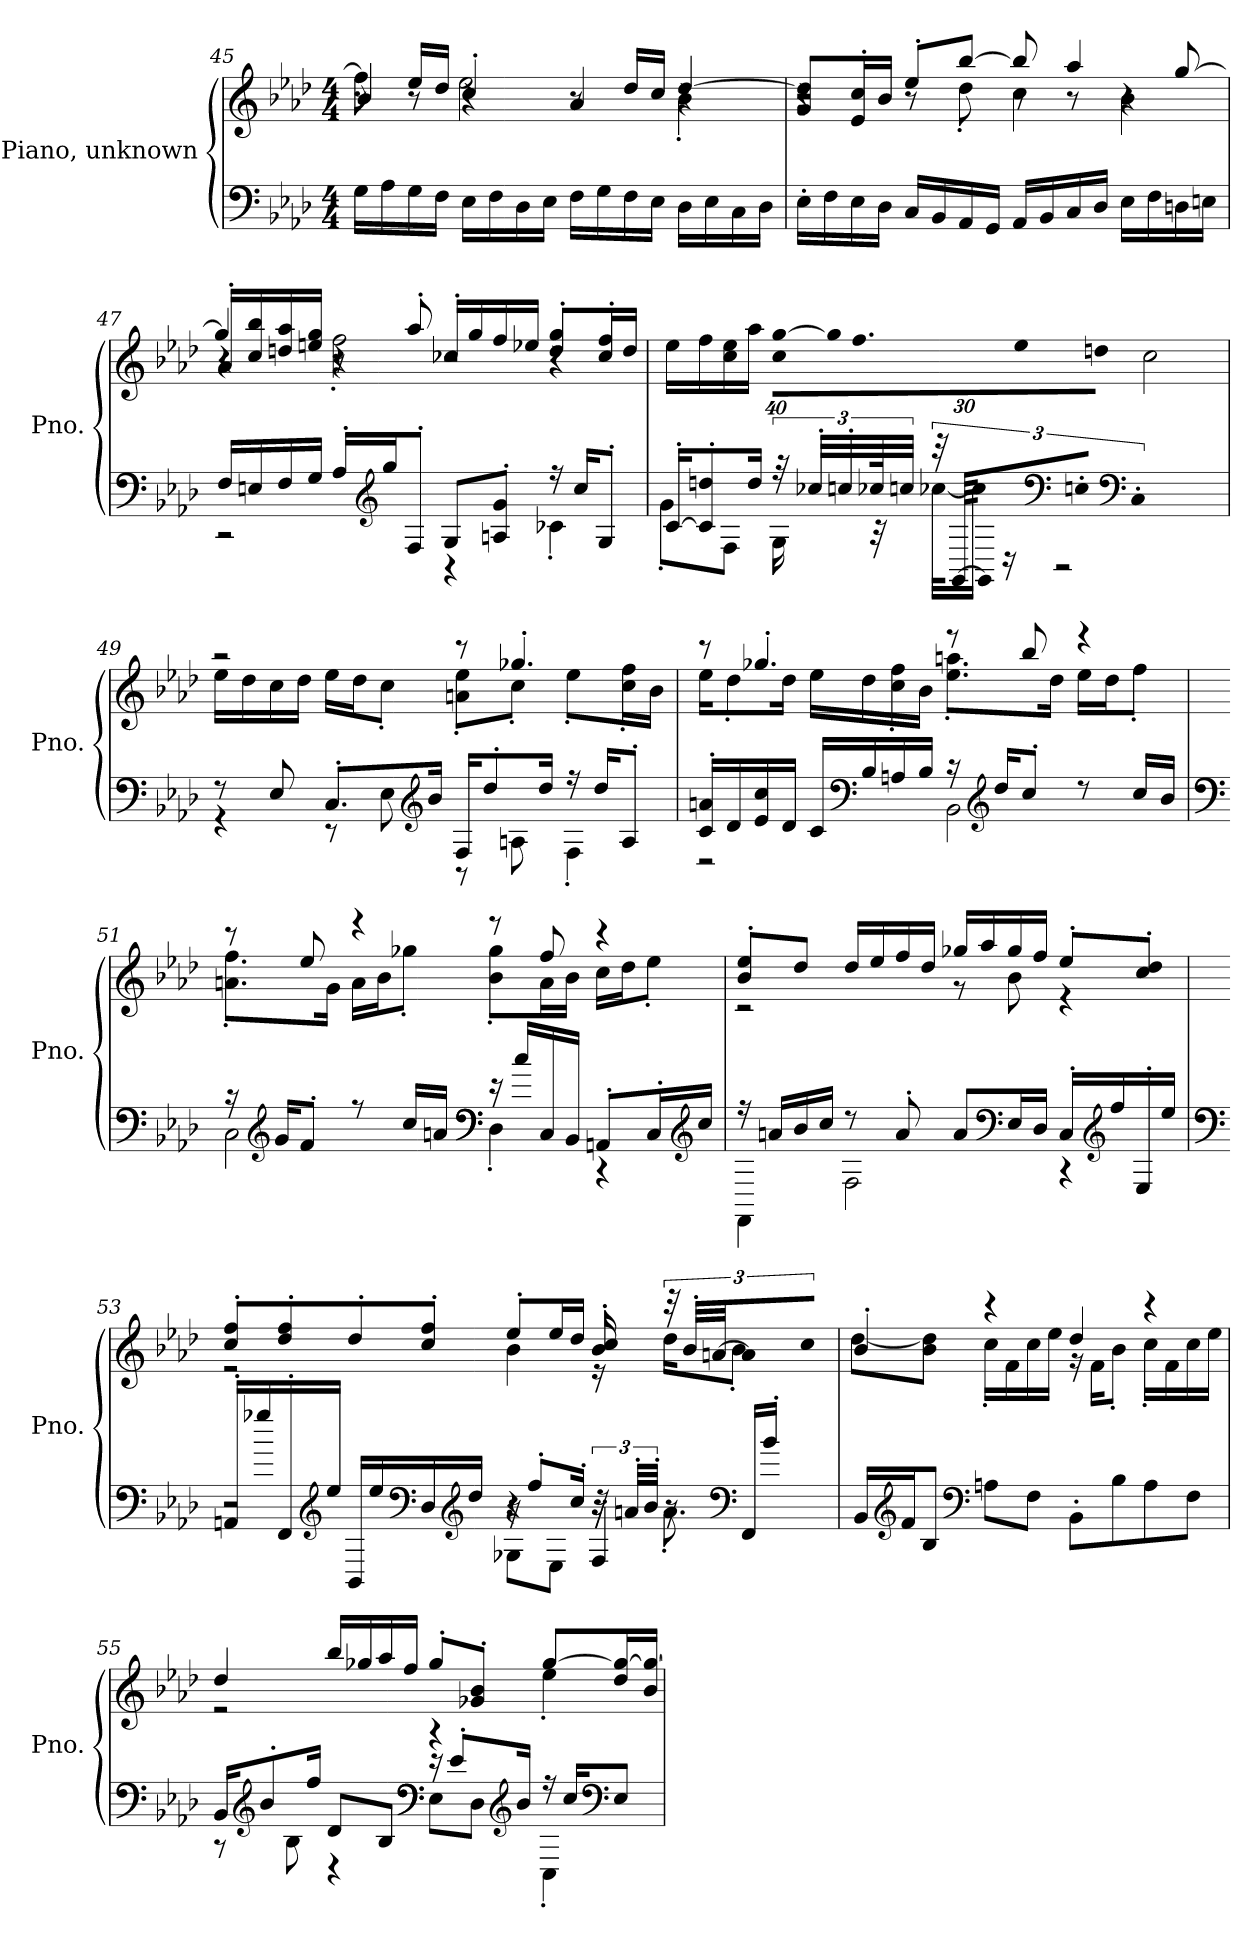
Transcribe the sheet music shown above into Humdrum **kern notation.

**kern	**kern
*part1	*part1
*staff2	*staff1
*I"Piano, unknown	*
*I'Pno.	*
!!LO:LB:g=z
*clefF4	*clefG2
*k[b-e-a-d-]	*k[b-e-a-d-]
*M4/4	*M4/4
=45	=45
*	*^
*	*	*^
16G\LL	8r	8ff\]	4b-/
16A-\	.	.	.
16G\	16ee-/LL	8r	.
16F\JJ	16dd-/JJ	.	.
16E-\LL	4cc'/	2ee-\	4r
16F\	.	.	.
16D-\	.	.	.
16E-\JJ	.	.	.
16F\LL	8r	.	4a-/
16G\	.	.	.
16F\	16dd-/LL	.	.
16E-\JJ	16cc/JJ	.	.
16D-\LL	[4dd-/	4b-'\	4r
16E-\	.	.	.
16C\	.	.	.
16D-\JJ	.	.	.
=46	=46	=46	=46
16E-'\LL	8g/ 8dd-/]L	4r	2r
16F\	.	.	.
16E-\	16e-/' 16cc/'L	.	.
16D-\JJ	16b-/JJ	.	.
16C/LL	8ee-'/L	8r	.
16BB-/	.	.	.
16AA-/	[8bb-/J	8dd-'\	.
16GG/JJ	.	.	.
16AA-/LL	8bb-/]	4cc\	8r
16BB-/	.	.	.
16C/	8r	.	4aa-/
16D-/JJ	.	.	.
16E-\LL	4r	4b-\	.
16F\	.	.	.
16Dn\	.	.	[8gg/
16En\JJ	.	.	.
!!LO:LB:g=z	!!	!!
=47	=47	=47	=47
*^	*	*	*
16F/LL	2r	16a-'/LL	4r	4gg/]
16En/	.	16cc/ 16bb-/	.	.
16F/	.	16ddn/ 16aa-/	.	.
16G/JJ	.	16een/ 16gg/JJ	.	.
16A-'/LL	.	8r	2ff'\	4r
*clefG2	*	*	*	*
16gg/J	.	.	.	.
8F'/J	.	8aa-'/	.	.
8G/L	4r	16cc-X'/LL	.	2r
.	.	16gg/	.	.
8An/' 8g/'J	.	16ff/	.	.
.	.	16ee-X/JJ	.	.
16r	4c-X'\	8dd/' 8gg/'L	4r	.
16cc/KL	.	.	.	.
8G'/J	.	16cc-/' 16ff/'L	.	.
.	.	16dd/JJ	.	.
*	*	*v	*v	*v
=48	=48	=48
[16c'/KL	8g'\L	16ee-\LL
8c/]' 8ddn/'	.	16ff\
.	8F\J	16cc\ 16ee-\
16dd/Jk	.	16aa-\JJ
*	*	*Xbrackettup
!	!	!LO:N:vis=32
48r	16G\	640%23cc\ [640%23gg\LLL
48cc-X'/LLL	.	.
!	!	!LO:N:vis=64
.	.	960%17gg\K]
48ccn'/	.	.
!	!	!LO:N:vis=32.
.	.	1920%103ff\J
*Xbrackettup	*	*
96cc-X/K	32r	.
48ccn/JJJ	.	.
*brackettup	*	*
48r	[32cc-X\KLL	.
!	!	!LO:N:vis=16
.	.	1920%137ee-\
[96GG/KKLL	.	.
16GG/]	16cc-\JJ]	.
!	!	!LO:N:vis=16
.	.	1920%137ddn\JJ
16ccn'/JJ	16r	.
*clefF4	*	*
2C'/	2r	2cc\
!!LO:LB:g=z
=49	=49	=49
*	*	*^
8r	4r	2r	16ee-\LL
.	.	.	16dd-\
8E-/	.	.	16cc\
.	.	.	16dd-\JJ
8.C'/L	8r	.	16ee-\LL
.	.	.	16dd-\J
.	8E-\	.	8cc'\J
*clefG2	*	*	*
16b-/Jk	.	.	.
16F/KL	8r	8r	8an\' 8ee-\'L
8dd-'/	.	.	.
.	8An\	4.gg-X'/	8cc'\J
16dd-/Jk	.	.	.
16r	4F'\	.	8ee-'\L
16dd-/KL	.	.	.
8A'/J	.	.	16cc\' 16ff\'L
.	.	.	16b-\JJ
=50	=50	=50	=50
16c/' 16an/'LL	2r	8r	16ee-\KL
16d-/	.	.	8dd-'\
16e-/ 16cc/	.	4.gg-X'/	.
16d-/JJ	.	.	16dd-\Jk
16c/LL	.	.	16ee-\LL
*clefF4	*	*	*
16B-/	.	.	16dd-\
16An/	.	.	16cc\' 16ff\'
16B-/JJ	.	.	16b-\JJ
16r	2BB-\	8r	8.ee-\' 8.aan\'L
*clefG2	*	*	*
16dd-/KL	.	.	.
8cc'/J	.	8bb-/	.
.	.	.	16dd-\Jk
8r	.	4r	16ee-\LL
.	.	.	16dd-\J
16cc/LL	.	.	8ff'\J
16b-/JJ	.	.	.
!!LO:LB:g=z	!!
=51	=51	=51	=51
*clefF4	*	*	*
16r	2C\	8r	8.an\' 8.ff\'L
*clefG2	*	*	*
16g/KL	.	.	.
8f'/J	.	8ee-/	.
.	.	.	16g\Jk
8r	.	4r	16a\LL
.	.	.	16b-\J
16cc/LL	.	.	8gg-X'\J
16an/JJ	.	.	.
*clefF4	*	*	*
16r	4D-'\	8r	8b-\' 8gg-\'L
16cc/LL	.	.	.
16C/	.	8ff/	16a\L
16BB-/JJ	.	.	16b-\JJ
8AAn'/L	4r	4r	16cc\LL
.	.	.	16dd-\J
16C'/L	.	.	8ee-'\J
*clefG2	*	*	*
16cc/JJ	.	.	.
=52	=52	=52	=52
16r	4FF\	8b-/' 8ee-/'L	2r
16an/LL	.	.	.
16b-/	.	8dd-/J	.
16cc/JJ	.	.	.
8r	2F\	16dd-/LL	.
.	.	16ee-/	.
8a'/	.	16ff/	.
.	.	16dd-/JJ	.
8a/L	.	16gg-X/LL	8r
.	.	16aa-/	.
*clefF4	*	*	*
16E-/L	.	16gg-/	8b-\
16D-/JJ	.	16ff/JJ	.
16C'/LL	4r	8ee-'/L	4r
*clefG2	*	*	*
16ff/	.	.	.
16E-'/	.	8cc/' 8dd-/'J	.
16ee-/JJ	.	.	.
*v	*v	*	*
!!LO:LB:g=z	!!
=53	=53	=53
*clefF4	*	*
*^	*	*
*	*^	*	*
16AAn'/LL	2r	2r	8cc/' 8ff/'L	2r
16gg-X/	.	.	.	.
16FF'/	.	.	8dd-/' 8ff/'	.
*clefG2	*	*	*	*
16ee-/JJ	.	.	.	.
16BB-/LL	.	.	8dd-'/	.
16ee-/	.	.	.	.
*clefF4	*	*	*	*
16D-/	.	.	8cc/' 8ff/'J	.
*clefG2	*	*	*	*
16dd-/JJ	.	.	.	.
16r	8G-X\L	4r	8ee-'/L	4b-\
8ff'/L	.	.	.	.
.	8E-\J	.	16ee-/L	.
16cc'/Jk	.	.	16dd-/JJ	.
48r	16r	4F'/	16b-/' 16cc/'	16r
48an'/LLL	.	.	.	.
48b-'/JJJ	.	.	.	.
*	*	*	*brackettup	*
16r	8.a'\	.	48r	16dd-\KL
.	.	.	48b-'/LLL	.
.	.	.	[48an/J	.
*clefF4	*	*	*	*
16FF/LL	.	.	16a/]	8b-'\J
16b-'/JJ	.	.	16cc/JJ	.
*v	*v	*v	*	*
!!LO:PB:g=z	!!
=54	=54	=54
16BB-/LL	4b-'/	[8dd-\L
*clefG2	*	*
16f/J	.	.
8B-/J	.	8b-\ 8dd-\]J
*clefF4	*	*
8An\L	4r	16cc'\LL
.	.	16f\
8F\J	.	16cc\
.	.	16ee-\JJ
8BB-'\L	4dd-/	16r
.	.	16f\KL
8B-\	.	8b-'\J
8A\	4r	16cc'\LL
.	.	16f\
8F\J	.	16cc\
.	.	16ee-\JJ
=55	=55	=55
*^	*	*
16BB-/KL	8r	4dd-/	2r
*clefG2	*	*	*
8b-'/	.	.	.
.	8B-\	.	.
16ff/Jk	.	.	.
8d-/L	4r	16bb-/LL	.
.	.	16gg-X/	.
8B-/J	.	16aa-/	.
.	.	16ff/JJ	.
*clefF4	*	*	*
16r	8E-\L	8gg-'/L	4r
8e-'/L	.	.	.
.	8D-\J	8g-X/' 8b-/'J	.
*clefG2	*	*	*
16b-/Jk	.	.	.
16r	4C'\	[8gg-/L	4ee-'\
16cc/KL	.	.	.
*clefF4	*	*	*
8E-/J	.	16dd-/ 16gg-/_L	.
.	.	16b-/ 16gg-/_JJ	.
*v	*v	*	*
*	*v	*v
=	=
*-	*-
